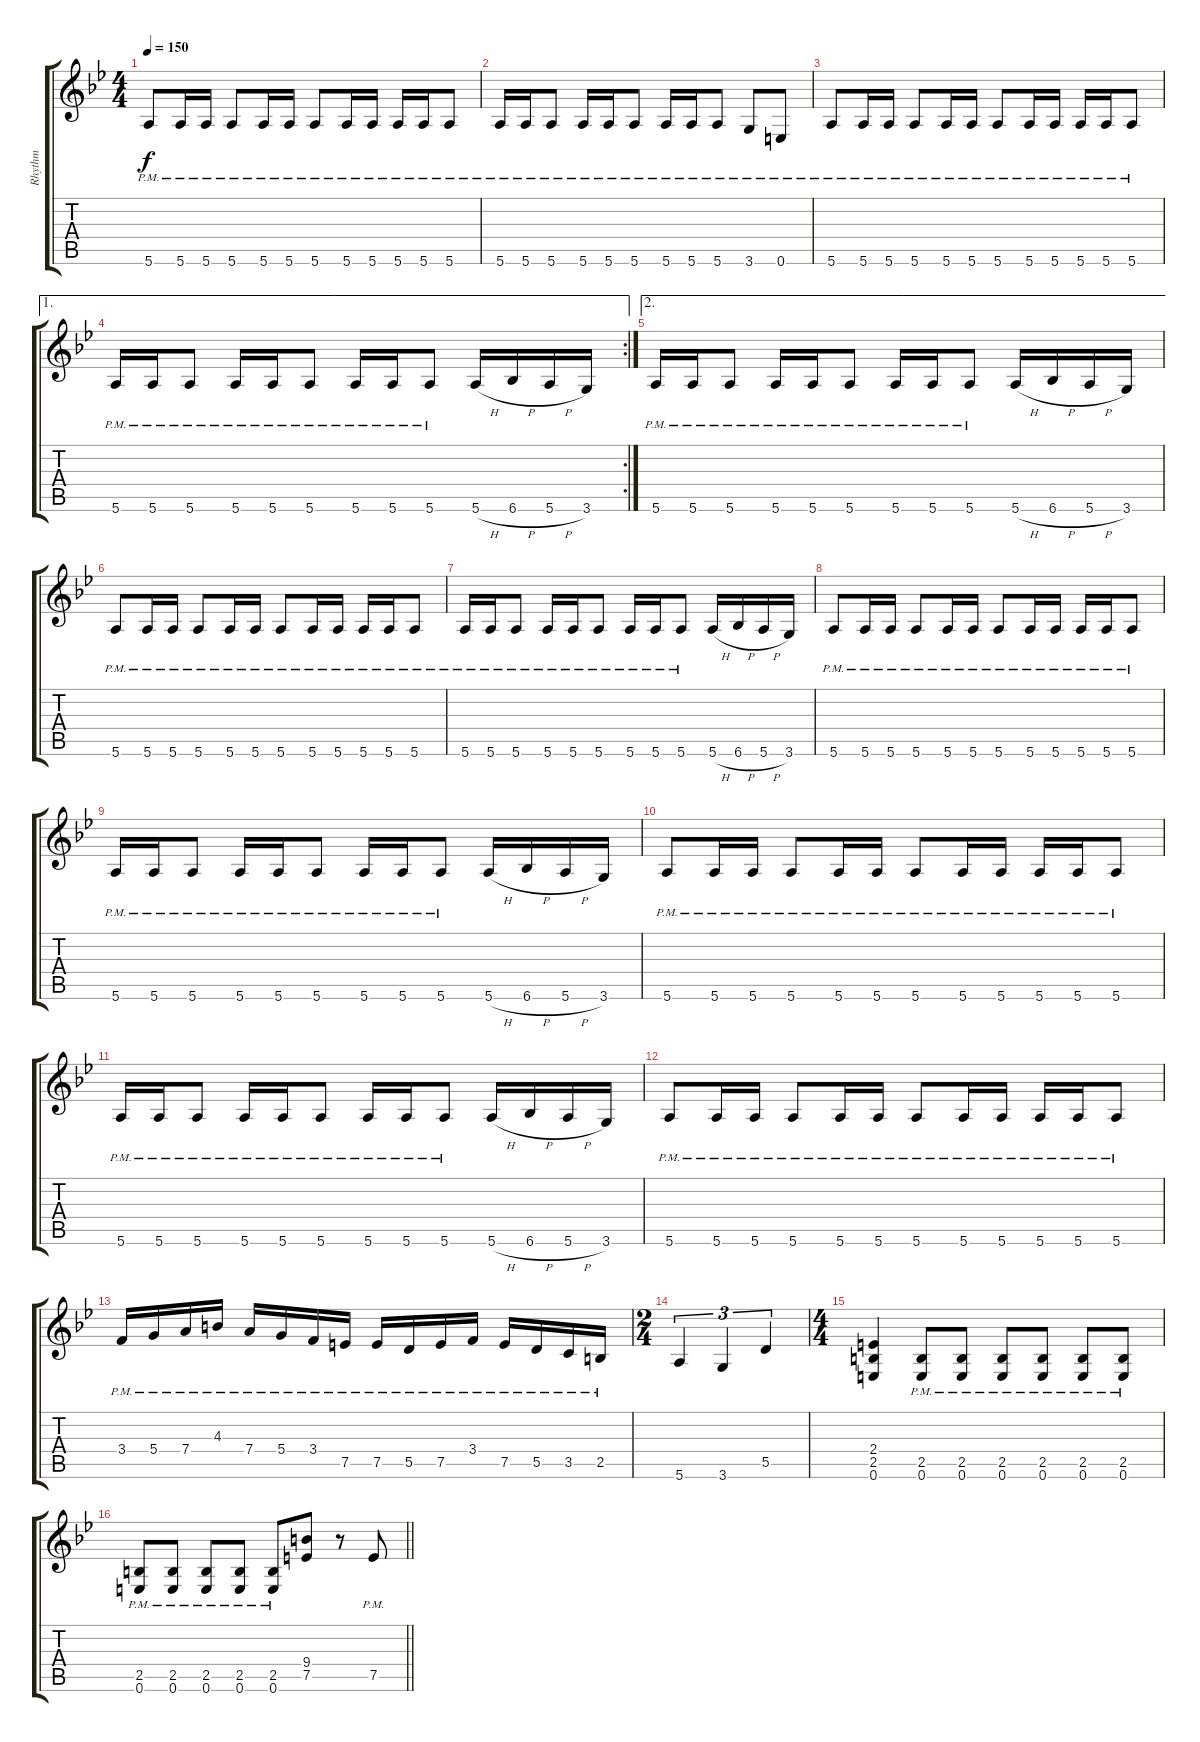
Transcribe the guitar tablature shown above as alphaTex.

\track ("Rhythm" "Rhythm") {instrument overdrivenguitar}
\staff {score tabs}
\tuning (E4 B3 G3 D3 A2 E2) {hide}
\ts (4 4)
\tempo 150
\clef g2
\ks bb
5.6{pm}.8{dy f} 5.6{pm}.16 5.6{pm}.16 5.6{pm}.8 5.6{pm}.16 5.6{pm}.16 5.6{pm}.8 5.6{pm}.16 5.6{pm}.16 5.6{pm}.16 5.6{pm}.16 5.6{pm}.8 |
5.6{pm}.16 5.6{pm}.16 5.6{pm}.8 5.6{pm}.16 5.6{pm}.16 5.6{pm}.8 5.6{pm}.16 5.6{pm}.16 5.6{pm}.8 3.6{pm}.8 0.6{pm}.8 |
5.6{pm}.8 5.6{pm}.16 5.6{pm}.16 5.6{pm}.8 5.6{pm}.16 5.6{pm}.16 5.6{pm}.8 5.6{pm}.16 5.6{pm}.16 5.6{pm}.16 5.6{pm}.16 5.6{pm}.8 |
\ae 1
\rc 2
5.6{pm}.16 5.6{pm}.16 5.6{pm}.8 5.6{pm}.16 5.6{pm}.16 5.6{pm}.8 5.6{pm}.16 5.6{pm}.16 5.6{pm}.8 5.6{h}.16 6.6{h}.16 5.6{h}.16 3.6.16 |
\ae 2
5.6{pm}.16 5.6{pm}.16 5.6{pm}.8 5.6{pm}.16 5.6{pm}.16 5.6{pm}.8 5.6{pm}.16 5.6{pm}.16 5.6{pm}.8 5.6{h}.16 6.6{h}.16 5.6{h}.16 3.6.16 |
5.6{pm}.8 5.6{pm}.16 5.6{pm}.16 5.6{pm}.8 5.6{pm}.16 5.6{pm}.16 5.6{pm}.8 5.6{pm}.16 5.6{pm}.16 5.6{pm}.16 5.6{pm}.16 5.6{pm}.8 |
5.6{pm}.16 5.6{pm}.16 5.6{pm}.8 5.6{pm}.16 5.6{pm}.16 5.6{pm}.8 5.6{pm}.16 5.6{pm}.16 5.6{pm}.8 5.6{h}.16 6.6{h}.16 5.6{h}.16 3.6.16 |
5.6{pm}.8 5.6{pm}.16 5.6{pm}.16 5.6{pm}.8 5.6{pm}.16 5.6{pm}.16 5.6{pm}.8 5.6{pm}.16 5.6{pm}.16 5.6{pm}.16 5.6{pm}.16 5.6{pm}.8 |
5.6{pm}.16 5.6{pm}.16 5.6{pm}.8 5.6{pm}.16 5.6{pm}.16 5.6{pm}.8 5.6{pm}.16 5.6{pm}.16 5.6{pm}.8 5.6{h}.16 6.6{h}.16 5.6{h}.16 3.6.16 |
5.6{pm}.8 5.6{pm}.16 5.6{pm}.16 5.6{pm}.8 5.6{pm}.16 5.6{pm}.16 5.6{pm}.8 5.6{pm}.16 5.6{pm}.16 5.6{pm}.16 5.6{pm}.16 5.6{pm}.8 |
5.6{pm}.16 5.6{pm}.16 5.6{pm}.8 5.6{pm}.16 5.6{pm}.16 5.6{pm}.8 5.6{pm}.16 5.6{pm}.16 5.6{pm}.8 5.6{h}.16 6.6{h}.16 5.6{h}.16 3.6.16 |
5.6{pm}.8 5.6{pm}.16 5.6{pm}.16 5.6{pm}.8 5.6{pm}.16 5.6{pm}.16 5.6{pm}.8 5.6{pm}.16 5.6{pm}.16 5.6{pm}.16 5.6{pm}.16 5.6{pm}.8 |
3.4{pm}.16 5.4{pm}.16 7.4{pm}.16 4.3{pm}.16 7.4{pm}.16 5.4{pm}.16 3.4{pm}.16 7.5{pm}.16 7.5{pm}.16 5.5{pm}.16 7.5{pm}.16 3.4{pm}.16 7.5{pm}.16 5.5{pm}.16 3.5{pm}.16 2.5{pm}.16 |
\ts (2 4)
5.6.4{tu (3 2)} 3.6.4{tu (3 2)} 5.5.4{tu (3 2)} |
\ts (4 4)
(2.4 2.5 0.6).4 (2.5{pm} 0.6{pm}).8 (2.5{pm} 0.6{pm}).8 (2.5{pm} 0.6{pm}).8 (2.5{pm} 0.6{pm}).8 (2.5{pm} 0.6{pm}).8 (2.5{pm} 0.6{pm}).8 |
\barLineRight lightlight
(2.5{pm} 0.6{pm}).8 (2.5{pm} 0.6{pm}).8 (2.5{pm} 0.6{pm}).8 (2.5{pm} 0.6{pm}).8 (2.5{pm} 0.6{pm}).8 (9.4 7.5).8 r.8 7.5{pm}.8
